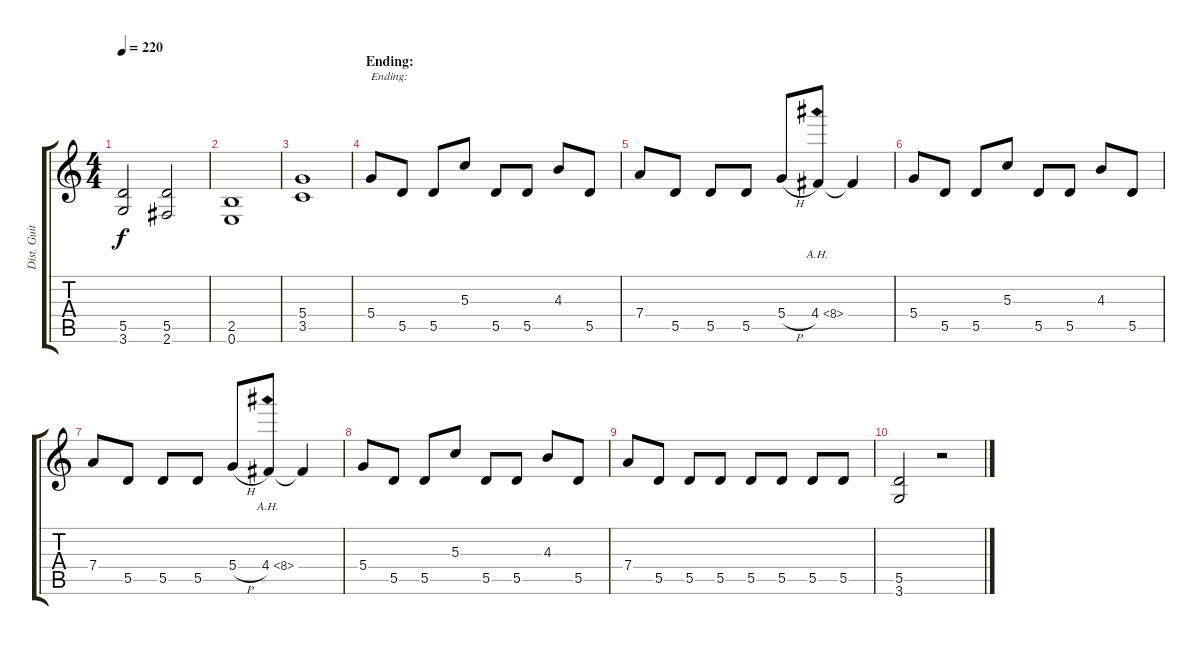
\track ("Dist. Guitarzz 1" "Dist. Guit") {instrument distortionguitar}
\staff {score tabs}
\tuning (E4 B3 G3 D3 A2 E2) {hide}
\ts (4 4)
\tempo 220
\clef g2
\ks c
(5.5 3.6).2{dy f} (5.5 2.6).2 |
(2.5 0.6).1 |
(5.4 3.5).1 |
\section ("" "Ending:")
5.4.8{txt "Ending:"} 5.5.8 5.5.8 5.3.8 5.5.8 5.5.8 4.3.8 5.5.8 |
7.4.8 5.5.8 5.5.8 5.5.8 5.4{h}.8 4.4{ah 4}.8 4.4{t}.4 |
5.4.8 5.5.8 5.5.8 5.3.8 5.5.8 5.5.8 4.3.8 5.5.8 |
7.4.8 5.5.8 5.5.8 5.5.8 5.4{h}.8 4.4{ah 4}.8 4.4{t}.4 |
5.4.8 5.5.8 5.5.8 5.3.8 5.5.8 5.5.8 4.3.8 5.5.8 |
7.4.8 5.5.8 5.5.8 5.5.8 5.5.8 5.5.8 5.5.8 5.5.8 |
(5.5 3.6).2 r.2
